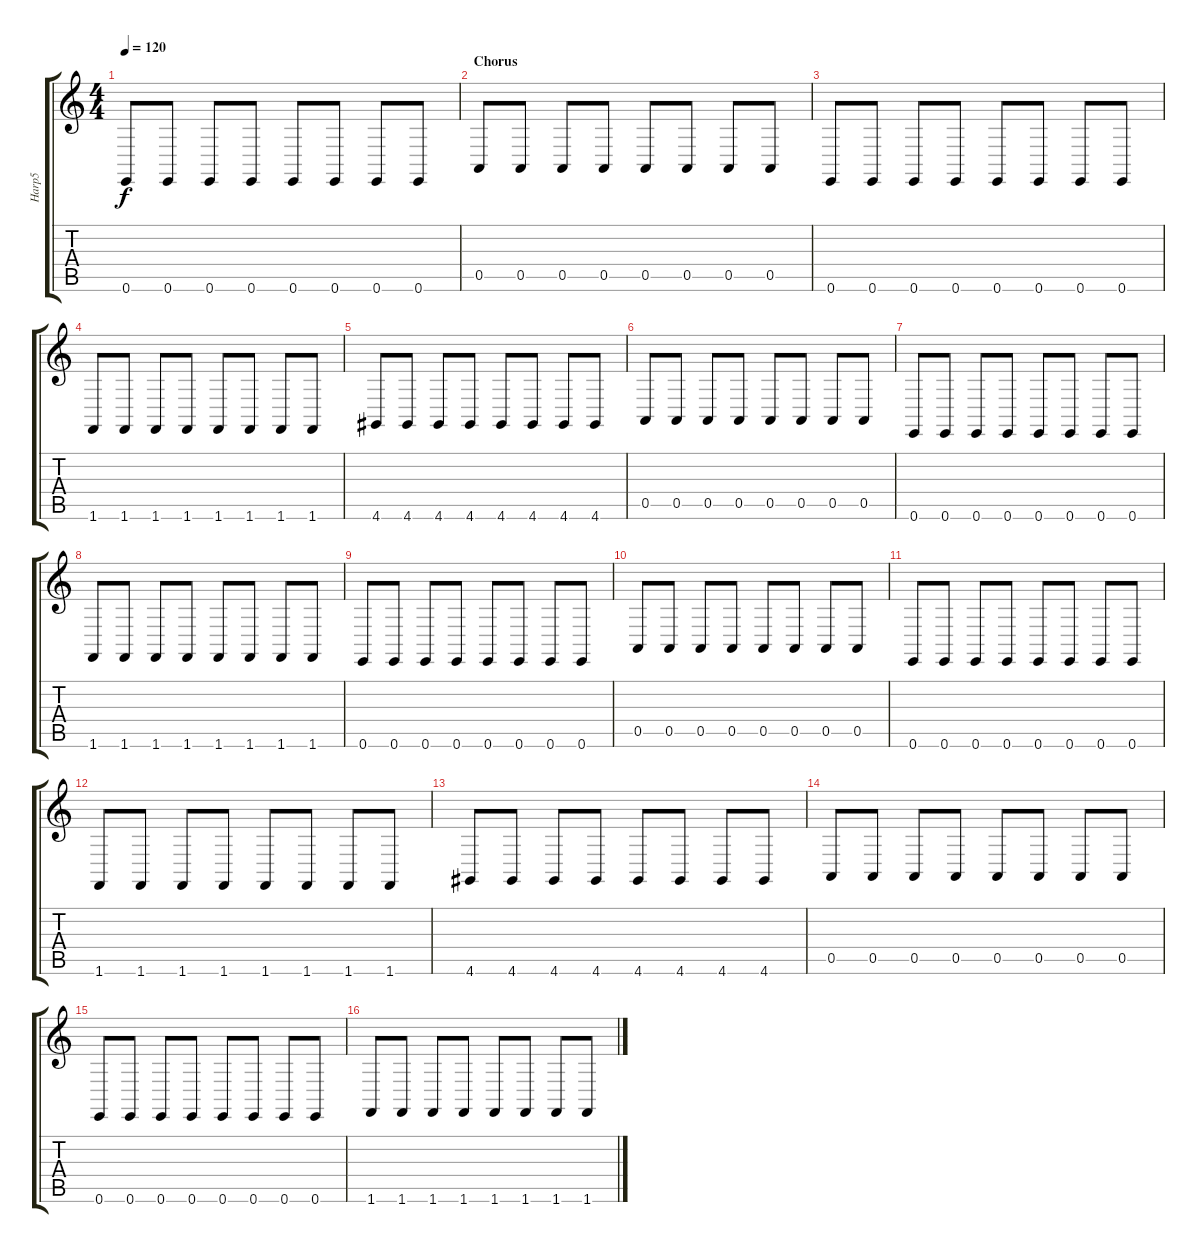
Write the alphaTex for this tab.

\track ("Harp5" "Harp5") {instrument orchestralharp}
\staff {score tabs}
\tuning (E4 B3 G3 D3 A2 E2) {hide}
\ts (4 4)
\tempo 120
\clef g2
\ks c
0.6.8{dy f} 0.6.8 0.6.8 0.6.8 0.6.8 0.6.8 0.6.8 0.6.8 |
\section ("" "Chorus")
0.5.8 0.5.8 0.5.8 0.5.8 0.5.8 0.5.8 0.5.8 0.5.8 |
0.6.8 0.6.8 0.6.8 0.6.8 0.6.8 0.6.8 0.6.8 0.6.8 |
1.6.8 1.6.8 1.6.8 1.6.8 1.6.8 1.6.8 1.6.8 1.6.8 |
4.6.8 4.6.8 4.6.8 4.6.8 4.6.8 4.6.8 4.6.8 4.6.8 |
0.5.8 0.5.8 0.5.8 0.5.8 0.5.8 0.5.8 0.5.8 0.5.8 |
0.6.8 0.6.8 0.6.8 0.6.8 0.6.8 0.6.8 0.6.8 0.6.8 |
1.6.8 1.6.8 1.6.8 1.6.8 1.6.8 1.6.8 1.6.8 1.6.8 |
0.6.8 0.6.8 0.6.8 0.6.8 0.6.8 0.6.8 0.6.8 0.6.8 |
0.5.8 0.5.8 0.5.8 0.5.8 0.5.8 0.5.8 0.5.8 0.5.8 |
0.6.8 0.6.8 0.6.8 0.6.8 0.6.8 0.6.8 0.6.8 0.6.8 |
1.6.8 1.6.8 1.6.8 1.6.8 1.6.8 1.6.8 1.6.8 1.6.8 |
4.6.8 4.6.8 4.6.8 4.6.8 4.6.8 4.6.8 4.6.8 4.6.8 |
0.5.8 0.5.8 0.5.8 0.5.8 0.5.8 0.5.8 0.5.8 0.5.8 |
0.6.8 0.6.8 0.6.8 0.6.8 0.6.8 0.6.8 0.6.8 0.6.8 |
1.6.8 1.6.8 1.6.8 1.6.8 1.6.8 1.6.8 1.6.8 1.6.8
